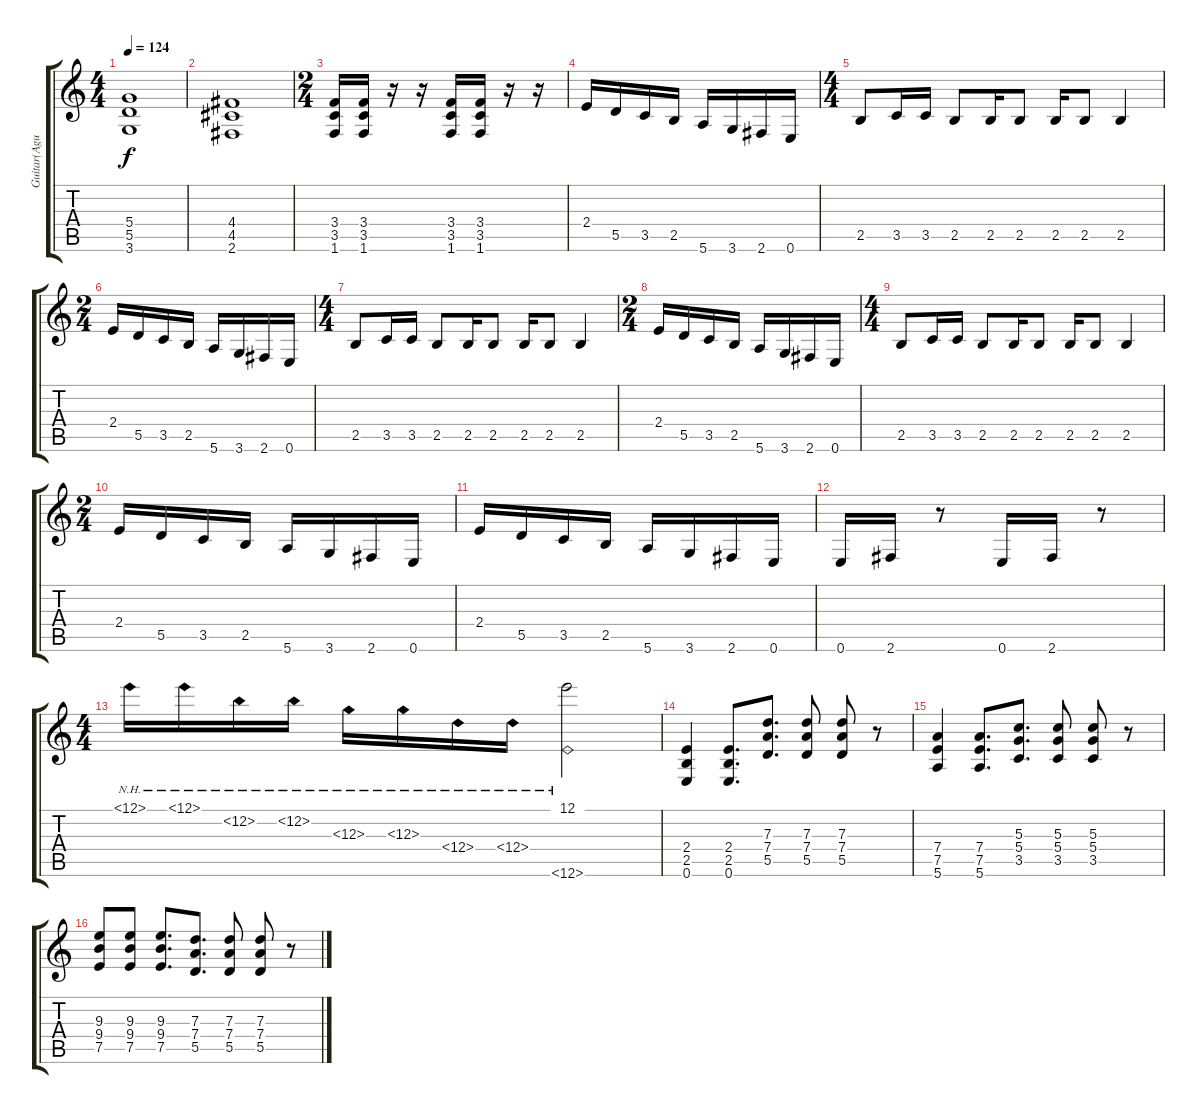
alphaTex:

\track ("Guitar(Agunk)" "Guitar(Agu") {instrument distortionguitar}
\staff {score tabs}
\tuning (E4 B3 G3 D3 A2 E2) {hide}
\ts (4 4)
\tempo 124
\clef g2
\ks c
(5.4 5.5 3.6).1{dy f} |
(4.4 4.5 2.6).1 |
\ts (2 4)
(3.4 3.5 1.6).16 (3.4 3.5 1.6).16 r.16 r.16 (3.4 3.5 1.6).16 (3.4 3.5 1.6).16 r.16 r.16 |
2.4.16 5.5.16 3.5.16 2.5.16 5.6.16 3.6.16 2.6.16 0.6.16 |
\ts (4 4)
2.5.8 3.5.16 3.5.16 2.5.8 2.5.16 2.5.8 2.5.16 2.5.8 2.5.4 |
\ts (2 4)
2.4.16 5.5.16 3.5.16 2.5.16 5.6.16 3.6.16 2.6.16 0.6.16 |
\ts (4 4)
2.5.8 3.5.16 3.5.16 2.5.8 2.5.16 2.5.8 2.5.16 2.5.8 2.5.4 |
\ts (2 4)
2.4.16 5.5.16 3.5.16 2.5.16 5.6.16 3.6.16 2.6.16 0.6.16 |
\ts (4 4)
2.5.8 3.5.16 3.5.16 2.5.8 2.5.16 2.5.8 2.5.16 2.5.8 2.5.4 |
\ts (2 4)
2.4.16 5.5.16 3.5.16 2.5.16 5.6.16 3.6.16 2.6.16 0.6.16 |
2.4.16 5.5.16 3.5.16 2.5.16 5.6.16 3.6.16 2.6.16 0.6.16 |
0.6.16 2.6.16 r.8 0.6.16 2.6.16 r.8 |
\ts (4 4)
12.1{nh}.16 12.1{nh}.16 12.2{nh}.16 12.2{nh}.16 12.3{nh}.16 12.3{nh}.16 12.4{nh}.16 12.4{nh}.16 (12.1 12.6{nh}).2 |
(2.4 2.5 0.6).4 (2.4 2.5 0.6).8{d} (7.3 7.4 5.5).8{d} (7.3 7.4 5.5).8 (7.3 7.4 5.5).8 r.8 |
(7.4 7.5 5.6).4 (7.4 7.5 5.6).8{d} (5.3 5.4 3.5).8{d} (5.3 5.4 3.5).8 (5.3 5.4 3.5).8 r.8 |
(9.3 9.4 7.5).8 (9.3 9.4 7.5).8 (9.3 9.4 7.5).8{d} (7.3 7.4 5.5).8{d} (7.3 7.4 5.5).8 (7.3 7.4 5.5).8 r.8
